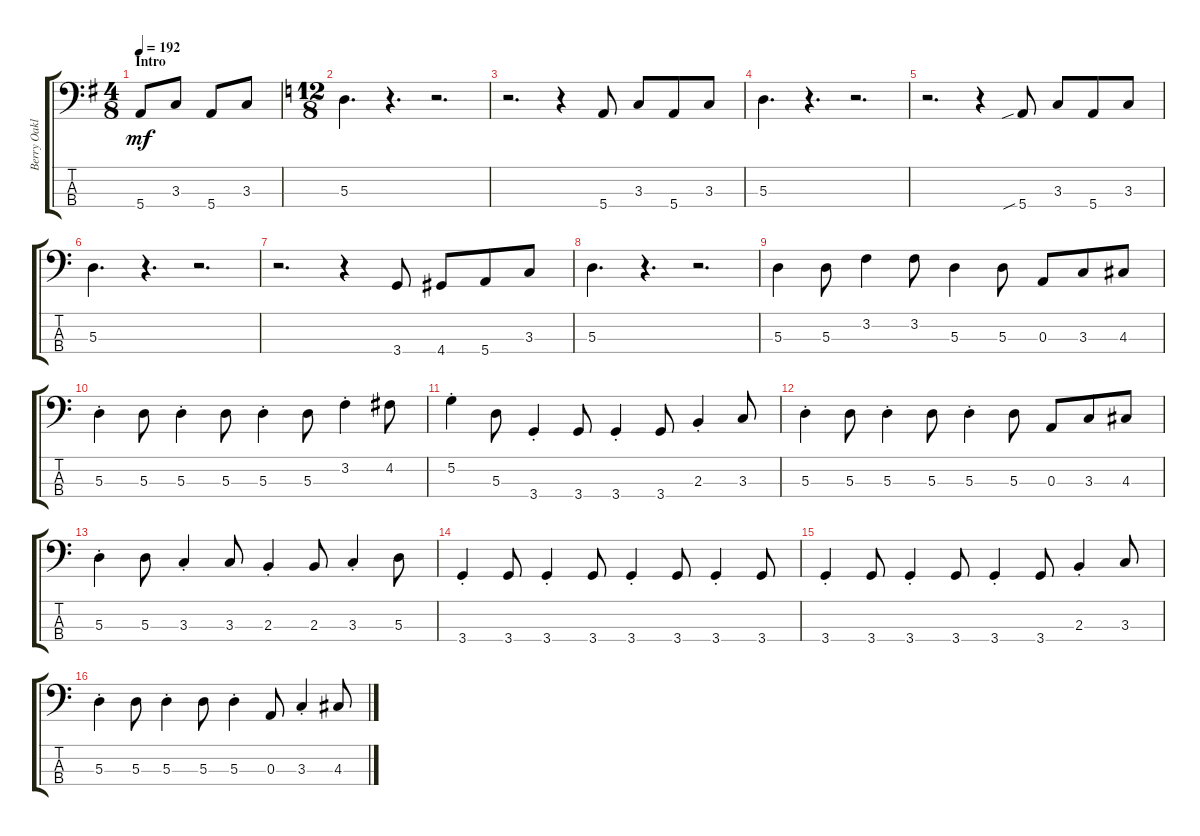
\track ("Berry Oakley - Bass" "Berry Oakl") {instrument electricbassfinger}
\staff {score tabs}
\tuning (G2 D2 A1 E1) {hide}
\ts (4 8)
\section ("" "Intro")
\tempo 192
\clef f4
\ks g
5.4.8{dy mf instrument electricbassfinger} 3.3.8 5.4.8 3.3.8 |
\ts (12 8)
\ks c
5.3.4{d} r.4{d} r.2{d} |
r.2{d} r.4 5.4.8 3.3.8 5.4.8 3.3.8 |
5.3.4{d} r.4{d} r.2{d} |
r.2{d} r.4 5.4{sib}.8 3.3.8 5.4.8 3.3.8 |
5.3.4{d} r.4{d} r.2{d} |
r.2{d} r.4 3.4.8 4.4.8 5.4.8 3.3.8 |
5.3.4{d} r.4{d} r.2{d} |
5.3.4 5.3.8 3.2.4 3.2.8 5.3.4 5.3.8 0.3.8 3.3.8 4.3.8 |
5.3{st}.4 5.3.8 5.3{st}.4 5.3.8 5.3{st}.4 5.3.8 3.2{st}.4 4.2.8 |
5.2{st}.4 5.3.8 3.4{st}.4 3.4.8 3.4{st}.4 3.4.8 2.3{st}.4 3.3.8 |
5.3{st}.4 5.3.8 5.3{st}.4 5.3.8 5.3{st}.4 5.3.8 0.3.8 3.3.8 4.3.8 |
5.3{st}.4 5.3.8 3.3{st}.4 3.3.8 2.3{st}.4 2.3.8 3.3{st}.4 5.3.8 |
3.4{st}.4 3.4.8 3.4{st}.4 3.4.8 3.4{st}.4 3.4.8 3.4{st}.4 3.4.8 |
3.4{st}.4 3.4.8 3.4{st}.4 3.4.8 3.4{st}.4 3.4.8 2.3{st}.4 3.3.8 |
5.3{st}.4 5.3.8 5.3{st}.4 5.3.8 5.3{st}.4 0.3.8 3.3{st}.4 4.3.8
